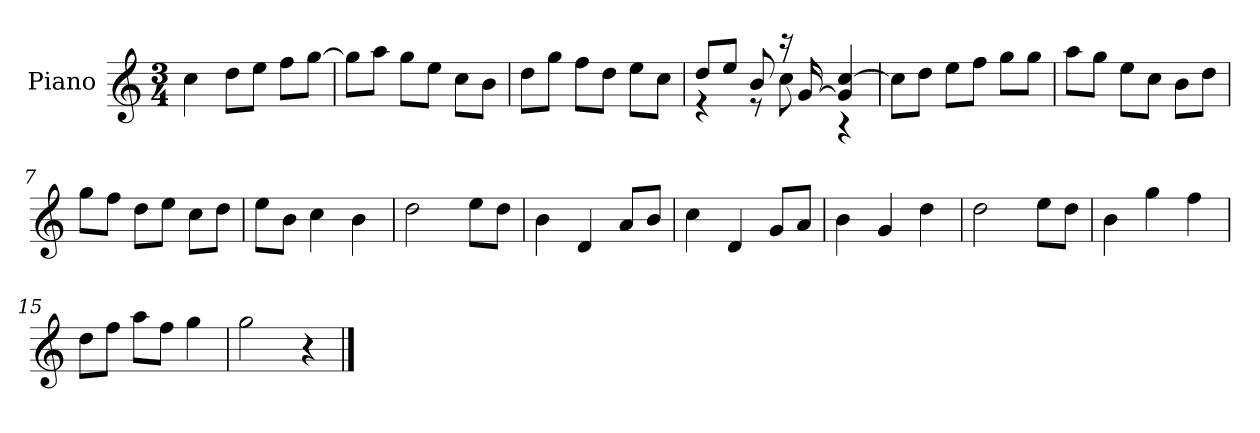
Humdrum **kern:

**kern
*part1
*staff1
*I"Piano
*I'P-no
*clefG2
*k[]
*M3/4
*MM178
=1
4cc\
8dd\L
8ee\J
8ff\L
[8gg\J
=2
8gg\L]
8aa\J
8gg\L
8ee\J
8cc\L
8b\J
=3
8dd\L
8gg\J
8ff\L
8dd\J
8ee\L
8cc\J
=4
*^
8dd/L	4r
8ee/J	.
8b/	8r
16r	8cc\
[16g/	.
4g/] [4cc/	4r
*v	*v
=5
8cc\L]
8dd\J
8ee\L
8ff\J
8gg\L
8gg\J
=6
8aa\L
8gg\J
8ee\L
8cc\J
8b\L
8dd\J
!!LO:LB:g=z
=7
8gg\L
8ff\J
8dd\L
8ee\J
8cc\L
8dd\J
=8
8ee\L
8b\J
4cc\
4b\
=9
2dd\
8ee\L
8dd\J
=10
4b\
4d/
8a/L
8b/J
=11
4cc\
4d/
8g/L
8a/J
=12
4b\
4g/
4dd\
=13
2dd\
8ee\L
8dd\J
=14
4b\
4gg\
4ff\
=15
8dd\L
8ff\J
8aa\L
8ff\J
4gg\
=16
2gg\
4r
==
*-
